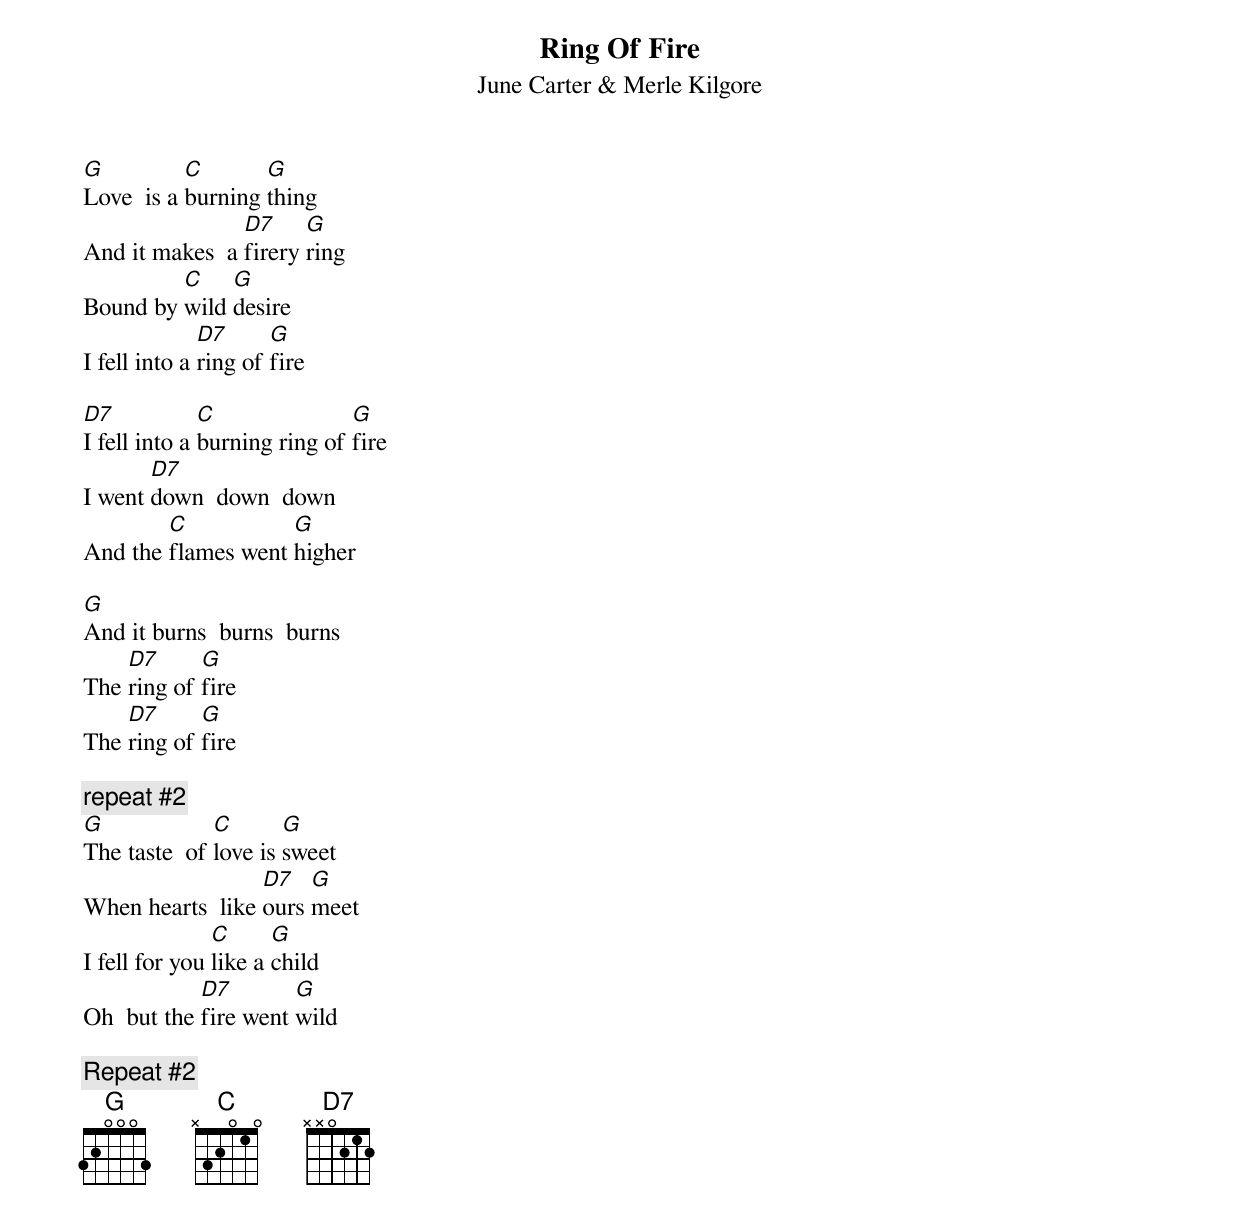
{title: Ring Of Fire }
{subtitle:  June Carter & Merle Kilgore}

[G]Love  is a [C]burning [G]thing
And it makes  a [D7]firery [G]ring
Bound by [C]wild [G]desire
I fell into a [D7]ring of [G]fire

[D7]I fell into a [C]burning ring of [G]fire
I went [D7]down  down  down
And the [C]flames went [G]higher

[G]And it burns  burns  burns
The [D7]ring of [G]fire
The [D7]ring of [G]fire

{c:repeat #2}
[G]The taste  of [C]love is [G]sweet
When hearts  like [D7]ours [G]meet
I fell for you [C]like a [G]child
Oh  but the [D7]fire went [G]wild

{c:Repeat #2}
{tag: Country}
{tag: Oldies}
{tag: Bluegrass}
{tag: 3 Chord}
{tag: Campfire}
